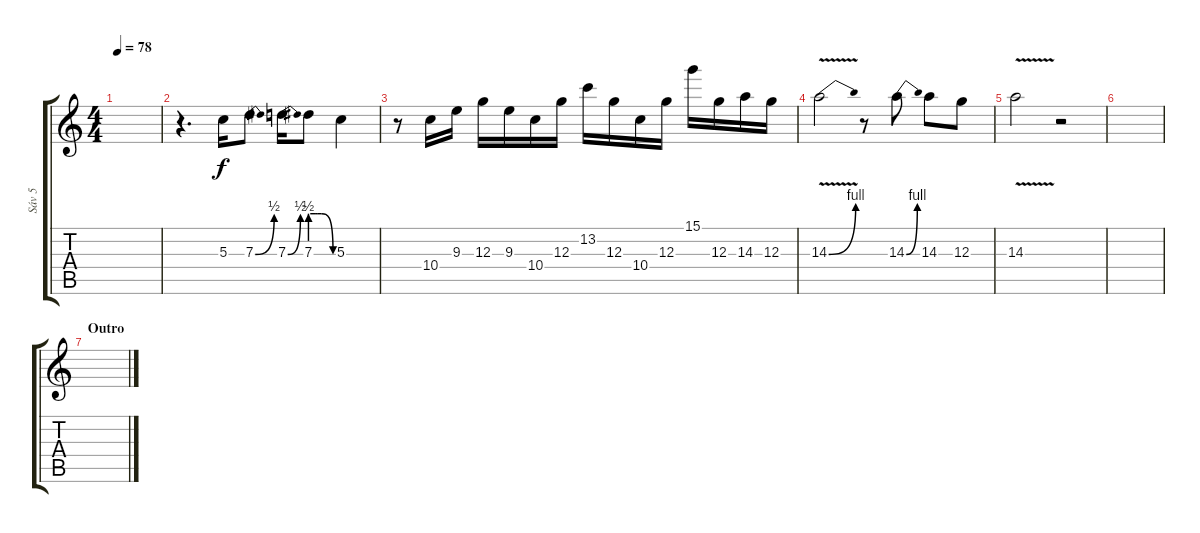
\track ("Sáv 5" "Sáv 5") {instrument overdrivenguitar}
\staff {score tabs}
\tuning (E4 B3 G3 D3 A2 E2) {hide}
\ts (4 4)
\tempo 78
\clef g2
\ks c
|
r.4{d} 5.3.16 7.3{be (bend 0 0 60 2)}.8 7.3{be (bend 0 0 60 2)}.16 7.3{be (custom 0 2 15 2 20 2 30 2 60 0)}.8 5.3.4 |
r.8 10.4.16 9.3.16 12.3.16 9.3.16 10.4.16 12.3.16 13.2.16 12.3.16 10.4.16 12.3.16 15.1.16 12.3.16 14.3.16 12.3.16 |
14.3{be (bend 0 0 60 4) v}.2 r.8 14.3{be (bend 0 0 60 4)}.8 14.3.8 12.3.8 |
14.3{v}.2 r.2 |
|
\section ("" "Outro")
